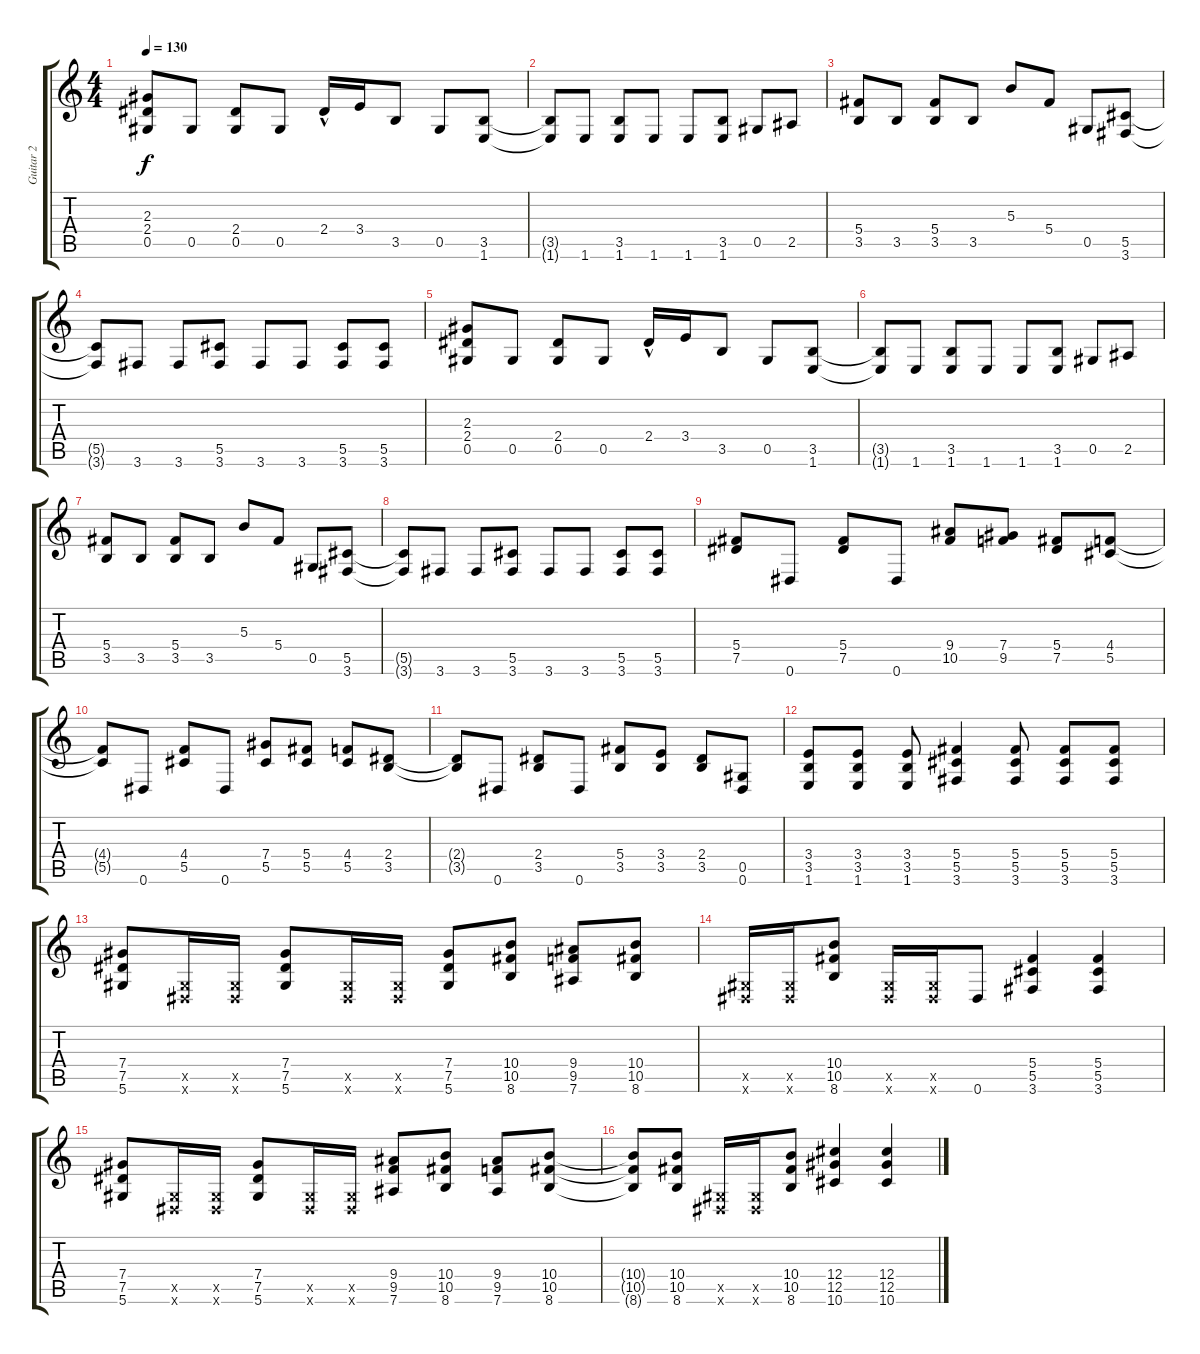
\track ("Guitar 2" "Guitar 2") {instrument distortionguitar}
\staff {score tabs}
\tuning (Eb4 Bb3 Gb3 Db3 Ab2 Eb2) {hide}
\ts (4 4)
\tempo 130
\clef g2
\ks c
(2.3 2.4 0.5).8{dy f} 0.5.8 (2.4 0.5).8 0.5.8 2.4{hac}.16 3.4.16 3.5.8 0.5.8 (3.5 1.6).8 |
(3.5{t} 1.6{t}).8 1.6.8 (3.5 1.6).8 1.6.8 1.6.8 (3.5 1.6).8 0.5.8 2.5.8 |
(5.4 3.5).8 3.5.8 (5.4 3.5).8 3.5.8 5.3.8 5.4.8 0.5.8 (5.5 3.6).8 |
(5.5{t} 3.6{t}).8 3.6.8 3.6.8 (5.5 3.6).8 3.6.8 3.6.8 (5.5 3.6).8 (5.5 3.6).8 |
(2.3 2.4 0.5).8 0.5.8 (2.4 0.5).8 0.5.8 2.4{hac}.16 3.4.16 3.5.8 0.5.8 (3.5 1.6).8 |
(3.5{t} 1.6{t}).8 1.6.8 (3.5 1.6).8 1.6.8 1.6.8 (3.5 1.6).8 0.5.8 2.5.8 |
(5.4 3.5).8 3.5.8 (5.4 3.5).8 3.5.8 5.3.8 5.4.8 0.5.8 (5.5 3.6).8 |
(5.5{t} 3.6{t}).8 3.6.8 3.6.8 (5.5 3.6).8 3.6.8 3.6.8 (5.5 3.6).8 (5.5 3.6).8 |
(5.4 7.5).8 0.6.8 (5.4 7.5).8 0.6.8 (9.4 10.5).8 (7.4 9.5).8 (5.4 7.5).8 (4.4 5.5).8 |
(4.4{t} 5.5{t}).8 0.6.8 (4.4 5.5).8 0.6.8 (7.4 5.5).8 (5.4 5.5).8 (4.4 5.5).8 (2.4 3.5).8 |
(2.4{t} 3.5{t}).8 0.6.8 (2.4 3.5).8 0.6.8 (5.4 3.5).8 (3.4 3.5).8 (2.4 3.5).8 (0.5 0.6).8 |
(3.4 3.5 1.6).8 (3.4 3.5 1.6).8 (3.4 3.5 1.6).8 (5.4 5.5 3.6).4 (5.4 5.5 3.6).8 (5.4 5.5 3.6).8 (5.4 5.5 3.6).8 |
(7.4 7.5 5.6).8 (0.5{x} 0.6{x}).16 (0.5{x} 0.6{x}).16 (7.4 7.5 5.6).8 (0.5{x} 0.6{x}).16 (0.5{x} 0.6{x}).16 (7.4 7.5 5.6).8 (10.4 10.5 8.6).8 (9.4 9.5 7.6).8 (10.4 10.5 8.6).8 |
(0.5{x} 0.6{x}).16 (0.5{x} 0.6{x}).16 (10.4 10.5 8.6).8 (0.5{x} 0.6{x}).16 (0.5{x} 0.6{x}).16 0.6.8 (5.4 5.5 3.6).4 (5.4 5.5 3.6).4 |
(7.4 7.5 5.6).8 (0.5{x} 0.6{x}).16 (0.5{x} 0.6{x}).16 (7.4 7.5 5.6).8 (0.5{x} 0.6{x}).16 (0.5{x} 0.6{x}).16 (9.4 9.5 7.6).8 (10.4 10.5 8.6).8 (9.4 9.5 7.6).8 (10.4 10.5 8.6).8 |
(10.4{t} 10.5{t} 8.6{t}).8 (10.4 10.5 8.6).8 (0.5{x} 0.6{x}).16 (0.5{x} 0.6{x}).16 (10.4 10.5 8.6).8 (12.4 12.5 10.6).4 (12.4 12.5 10.6).4
